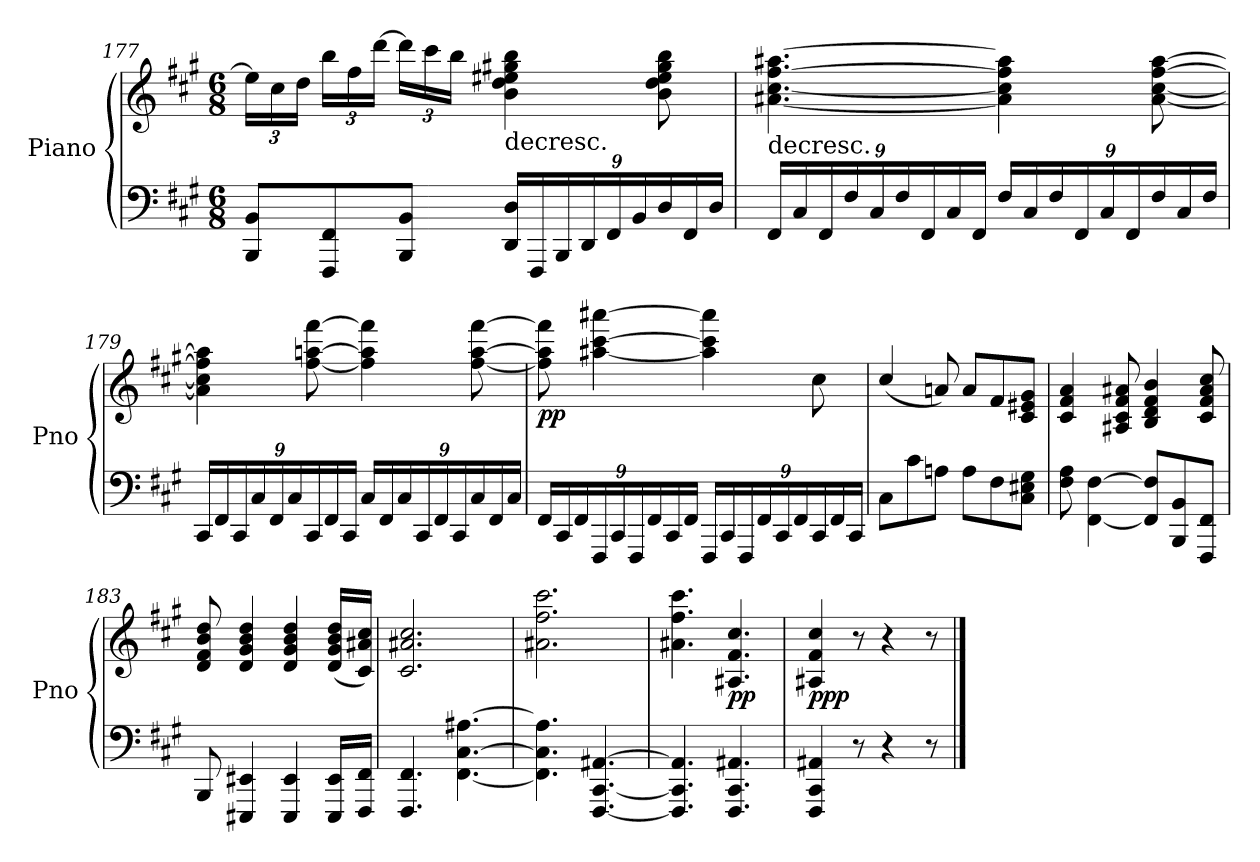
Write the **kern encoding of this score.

**kern	**kern	**dynam
*part1	*part1	*part1
*staff2	*staff1	*staff1/2
*I"Piano	*	*
*I'Pno	*	*
!!LO:LB:g=z
*clefF4	*clefG2	*
*k[f#c#g#]	*k[f#c#g#]	*
*M6/8	*M6/8	*
*	*Xbrackettup	*
=177	=177	=177
8BBB/ 8BB/L	24ee\LL]	.
.	24cc#\	.
.	24dd\JJ	.
8FFF#/ 8FF#/	24bb\LL	.
.	24ff#\	.
.	[24ddd\JJ	.
8BBB/ 8BB/J	24ddd\LL]	.
.	24ccc#\	.
.	24bb\JJ	.
*Xbrackettup	*	*
!	!LO:TX:b:t=decresc.	!
24DD/ 24D/LL	4b\ 4dd\ 4ee#X\ 4gg#X\ 4bb\	.
24FFF#/	.	.
24BBB/	.	.
24DD/	.	.
24FF#/	.	.
24BB/	.	.
24D/	8b\ 8dd\ 8ee#\ 8gg#\ 8bb\	.
24FF#/	.	.
24D/JJ	.	.
=178	=178	=178
!	!LO:TX:b:t=decresc.	!
24FF#/LL	[4.a#X\ [4.cc#\ [4.ff#\ [4.aa#X\	.
24C#/	.	.
24FF#/	.	.
24F#/	.	.
24C#/	.	.
24F#/	.	.
24FF#/	.	.
24C#/	.	.
24FF#/JJ	.	.
24F#/LL	4a#\] 4cc#\] 4ff#\] 4aa#\]	.
24C#/	.	.
24F#/	.	.
24FF#/	.	.
24C#/	.	.
24FF#/	.	.
24F#/	[8a#\ [8cc#\ [8ff#\ [8aa#\	.
24C#/	.	.
24F#/JJ	.	.
!!LO:LB:g=z
=179	=179	=179
24CC#/LL	4a#\] 4cc#\] 4ff#\] 4aa#\]	.
24FF#/	.	.
24CC#/	.	.
24C#/	.	.
24FF#/	.	.
24C#/	.	.
24CC#/	[8ff#\ [8aan\ [8fff#\	.
24FF#/	.	.
24CC#/JJ	.	.
24C#/LL	4ff#\] 4aa\] 4fff#\]	.
24FF#/	.	.
24C#/	.	.
24CC#/	.	.
24FF#/	.	.
24CC#/	.	.
24C#/	[8ff#\ [8aa\ [8fff#\	.
24FF#/	.	.
24C#/JJ	.	.
=180	=180	=180
!	!	!LO:DY:b
24FF#/LL	8ff#\] 8aa\] 8fff#\]	pp
24CC#/	.	.
24FF#/	.	.
24FFF#/	[4aa#X\ [4ccc#\ [4aaa#X\	.
24CC#/	.	.
24FFF#/	.	.
24FF#/	.	.
24CC#/	.	.
24FF#/JJ	.	.
24FFF#/LL	4aa#\] 4ccc#\] 4aaa#\]	.
24CC#/	.	.
24FFF#/	.	.
24FF#/	.	.
24CC#/	.	.
24FF#/	.	.
24CC#/	8cc#\	.
24FF#/	.	.
24CC#/JJ	.	.
!!LO:LB:g=z
=181	=181	=181
8C#\L	(<4cc#/	.
8c#\	.	.
8An\J	8an/)	.
8A\L	8a/L	.
8F#\	8f#/	.
8C#\ 8E#X\ 8G#\J	8c#/ 8e#X/ 8g#/J	.
=182	=182	=182
8F#\ 8A\	4c#/ 4f#/ 4a/	.
[4FF#\ [4F#\	.	.
.	8A#X/ 8c#/ 8f#/ 8a#X/	.
8FF#/] 8F#/]L	4B/ 4d/ 4f#/ 4b/	.
8BBB/ 8BB/	.	.
8FFF#/ 8FF#/J	8c#/ 8f#/ 8a#/ 8cc#/	.
=183	=183	=183
8BBB/	8d/ 8f#/ 8b/ 8dd/	.
4EEE#X/ 4EE#X/	4d/ 4g#/ 4b/ 4dd/	.
4EEE#/ 4EE#/	4d/ 4g#/ 4b/ 4dd/	.
16EEE#/ 16EE#/LL	(<16d/ 16g#/ 16b/ 16dd/LL	.
16FFF#/ 16FF#/JJ	16c#/ 16a#X/ 16cc#/JJ)	.
=184	=184	=184
4.FFF#/ 4.FF#/	2.c#/ 2.a#X/ 2.cc#/	.
[4.FF#\ [4.C#\ [4.A#X\	.	.
=185	=185	=185
4.FF#\] 4.C#\] 4.A#\]	2.a#X\ 2.ff#\ 2.ccc#\	.
[4.FFF#/ [4.CC#/ [4.AA#X/	.	.
=186	=186	=186
4.FFF#/] 4.CC#/] 4.AA#/]	4.a#X\ 4.ff#\ 4.ccc#\	.
!	!	!LO:DY:b
4.FFF#/ 4.CC#/ 4.AA#X/	4.A#X/ 4.f#/ 4.cc#/	pp
=187	=187	=187
!	!	!LO:DY:b
4FFF#/ 4CC#/ 4AA#X/	4A#X/ 4f#/ 4cc#/	ppp
8r	8r	.
4r	4r	.
8r	8r	.
==	==	==
*-	*-	*-
